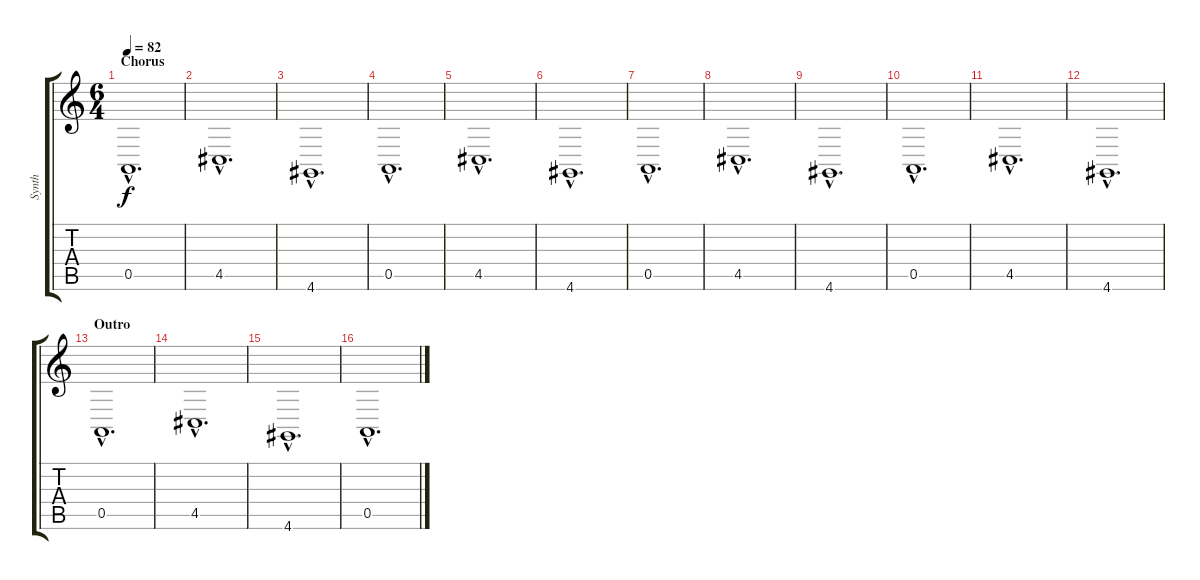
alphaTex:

\track ("Synth" "Synth") {instrument fx2soundtrack}
\staff {score tabs}
\tuning (E4 B3 G3 D3 A2 E2) {hide}
\ts (6 4)
\section ("" "Chorus")
\tempo 82
\clef g2
\ks c
0.5{hac}.1{d dy f} |
4.5{hac}.1{d} |
4.6{hac}.1{d} |
0.5{hac}.1{d} |
4.5{hac}.1{d} |
4.6{hac}.1{d} |
0.5{hac}.1{d} |
4.5{hac}.1{d} |
4.6{hac}.1{d} |
0.5{hac}.1{d} |
4.5{hac}.1{d} |
4.6{hac}.1{d} |
\section ("" "Outro")
0.5{hac}.1{d} |
4.5{hac}.1{d} |
4.6{hac}.1{d} |
0.5{hac}.1{d}
